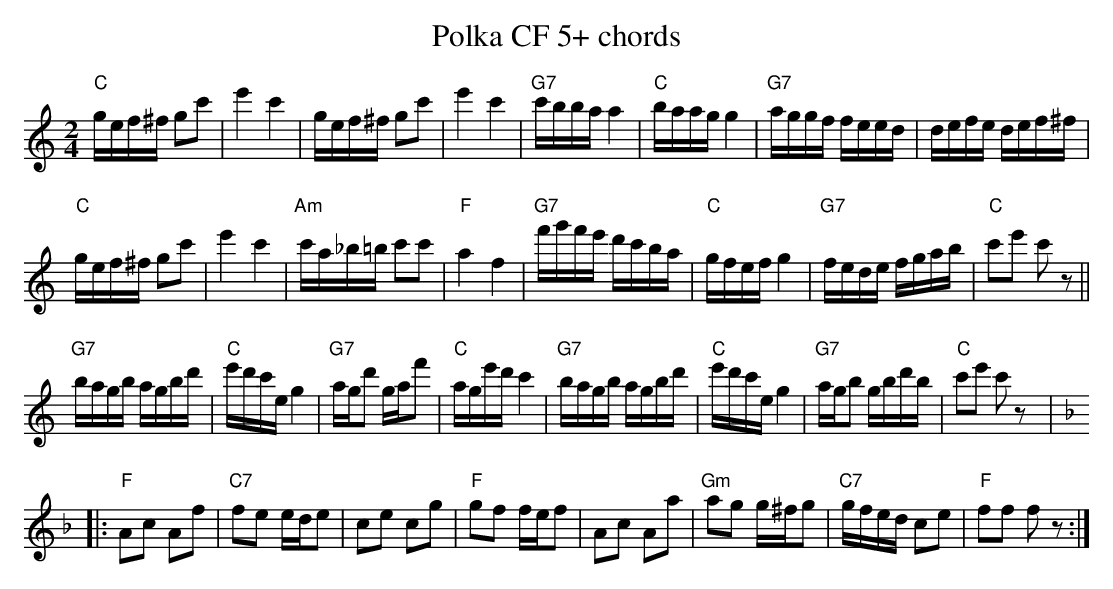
X:1
T:Polka CF 5+ chords
M:2/4
L:1/16
K:Cmaj%%MIDI gchordon
"C"gef^f g2c'2 | e'4c'4 | gef^f g2c'2 | e'4c'4 | "G7"c'bba a4 | "C"baag g4 | "G7"aggf feed | defe def^f |
"C"gef^f g2c'2 | e'4c'4 | "Am"c'a_b=b c'2c'2 | "F"a4f4 | "G7"f'g'f'e' d'c'ba | "C"gfef g4 | "G7"fede fgab | "C"c'2e'2 c'2z2 ||
"G7"bagb agbd' | "C"e'd'c'e g4 | "G7"agd'2 gaf'2 | "C"age'd' c'4 | "G7"bagb agbd' | "C"e'd'c'e g4 | "G7"agb2 gbd'b | "C"c'2e'2 c'2z2 |: [K:Fmaj] [L:1/8]
"F"Ac Af | "C7"fe e/2d/2e | ce cg | "F"gf f/2e/2f | Ac Aa | "Gm"ag g/2^f/2g | "C7"g/2f/2e/2d/2 ce | "F"ff fz :|
